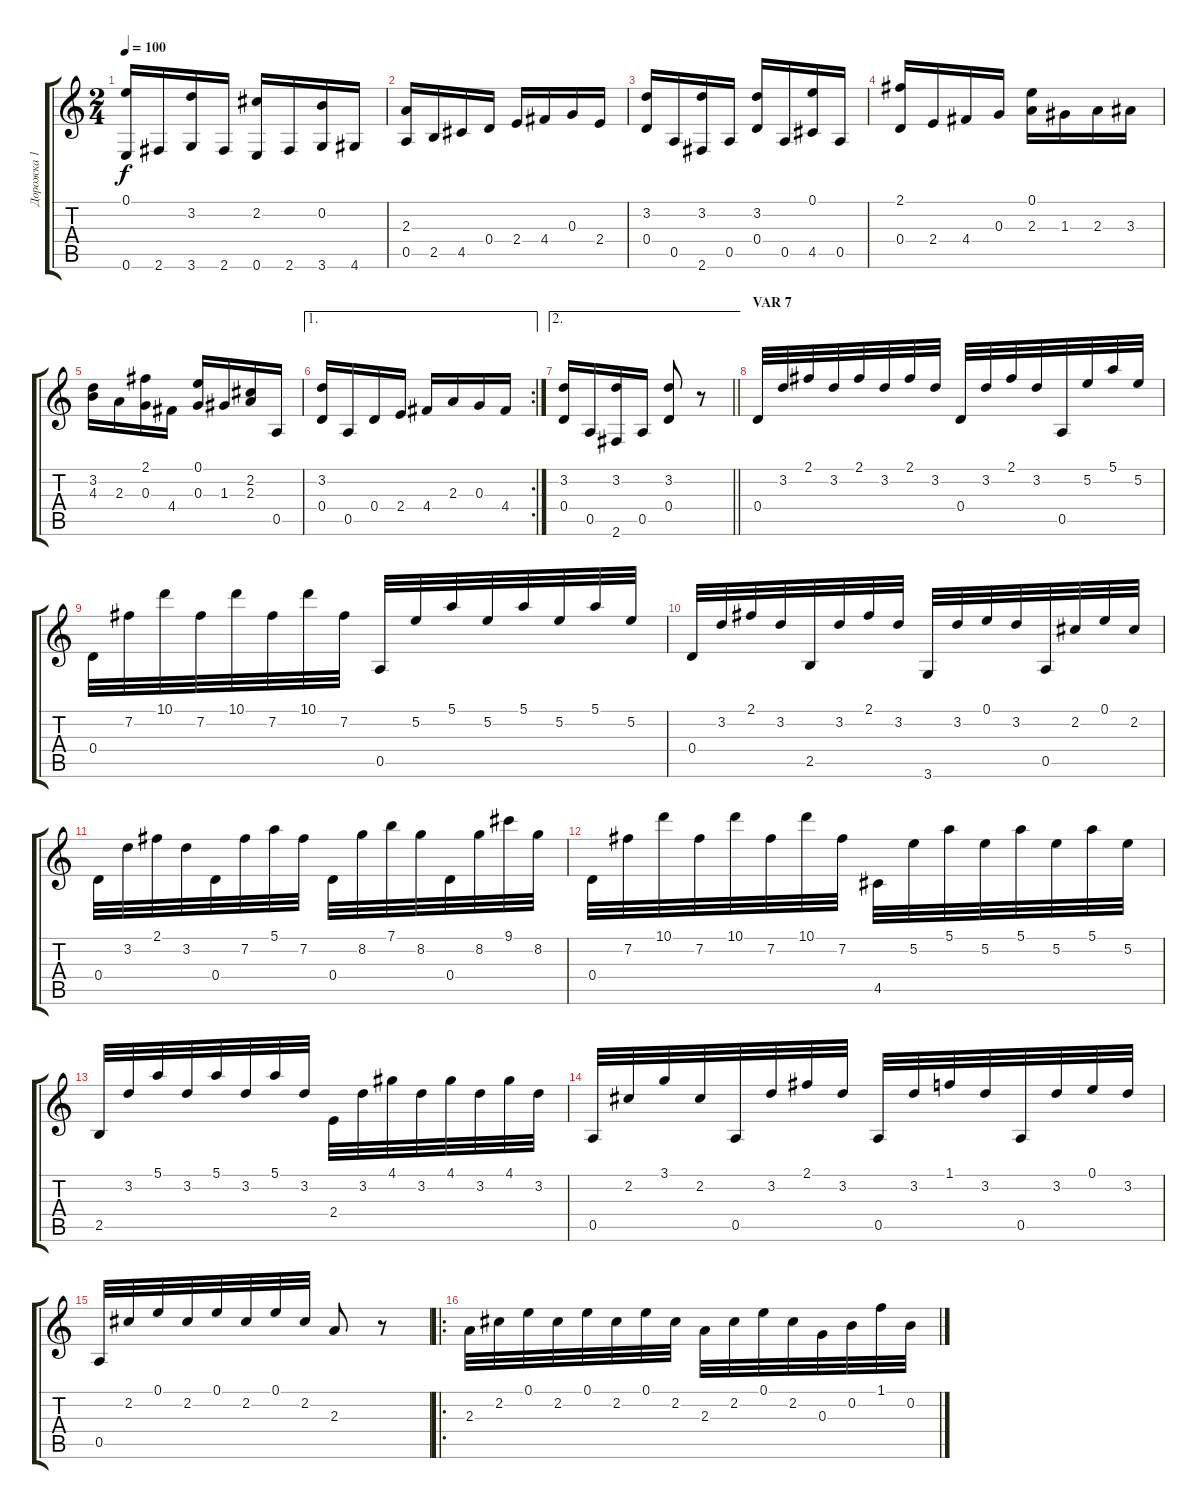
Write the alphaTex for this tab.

\track ("Дорожка 1" "Дорожка 1") {instrument acousticguitarnylon}
\staff {score tabs}
\tuning (E4 B3 G3 D3 A2 E2) {hide}
\ts (2 4)
\tempo 100
\clef g2
\ks c
(0.1 0.6).16{dy f} 2.6.16 (3.2 3.6).16 2.6.16 (2.2 0.6).16 2.6.16 (0.2 3.6).16 4.6.16 |
(2.3 0.5).16 2.5.16 4.5.16 0.4.16 2.4.16 4.4.16 0.3.16 2.4.16 |
(3.2 0.4).16 0.5.16 (3.2 2.6).16 0.5.16 (3.2 0.4).16 0.5.16 (0.1 4.5).16 0.5.16 |
(2.1 0.4).16 2.4.16 4.4.16 0.3.16 (0.1 2.3).16 1.3.16 2.3.16 3.3.16 |
(3.2 4.3).16 2.3.16 (2.1 0.3).16 4.4.16 (0.1 0.3).16 1.3.16 (2.2 2.3).16 0.5.16 |
\ae 1
\rc 2
(3.2 0.4).16 0.5.16 0.4.16 2.4.16 4.4.16 2.3.16 0.3.16 4.4.16 |
\ae 2
\barLineRight lightlight
(3.2 0.4).16 0.5.16 (3.2 2.6).16 0.5.16 (3.2 0.4).8 r.8 |
\section ("" "VAR 7")
0.4.32 3.2.32 2.1.32 3.2.32 2.1.32 3.2.32 2.1.32 3.2.32 0.4.32 3.2.32 2.1.32 3.2.32 0.5.32 5.2.32 5.1.32 5.2.32 |
0.4.32 7.2.32 10.1.32 7.2.32 10.1.32 7.2.32 10.1.32 7.2.32 0.5.32 5.2.32 5.1.32 5.2.32 5.1.32 5.2.32 5.1.32 5.2.32 |
0.4.32 3.2.32 2.1.32 3.2.32 2.5.32 3.2.32 2.1.32 3.2.32 3.6.32 3.2.32 0.1.32 3.2.32 0.5.32 2.2.32 0.1.32 2.2.32 |
0.4.32 3.2.32 2.1.32 3.2.32 0.4.32 7.2.32 5.1.32 7.2.32 0.4.32 8.2.32 7.1.32 8.2.32 0.4.32 8.2.32 9.1.32 8.2.32 |
0.4.32 7.2.32 10.1.32 7.2.32 10.1.32 7.2.32 10.1.32 7.2.32 4.5.32 5.2.32 5.1.32 5.2.32 5.1.32 5.2.32 5.1.32 5.2.32 |
2.5.32 3.2.32 5.1.32 3.2.32 5.1.32 3.2.32 5.1.32 3.2.32 2.4.32 3.2.32 4.1.32 3.2.32 4.1.32 3.2.32 4.1.32 3.2.32 |
0.5.32 2.2.32 3.1.32 2.2.32 0.5.32 3.2.32 2.1.32 3.2.32 0.5.32 3.2.32 1.1.32 3.2.32 0.5.32 3.2.32 0.1.32 3.2.32 |
0.5.32 2.2.32 0.1.32 2.2.32 0.1.32 2.2.32 0.1.32 2.2.32 2.3.8 r.8 |
\ro
2.3.32 2.2.32 0.1.32 2.2.32 0.1.32 2.2.32 0.1.32 2.2.32 2.3.32 2.2.32 0.1.32 2.2.32 0.3.32 0.2.32 1.1.32 0.2.32
